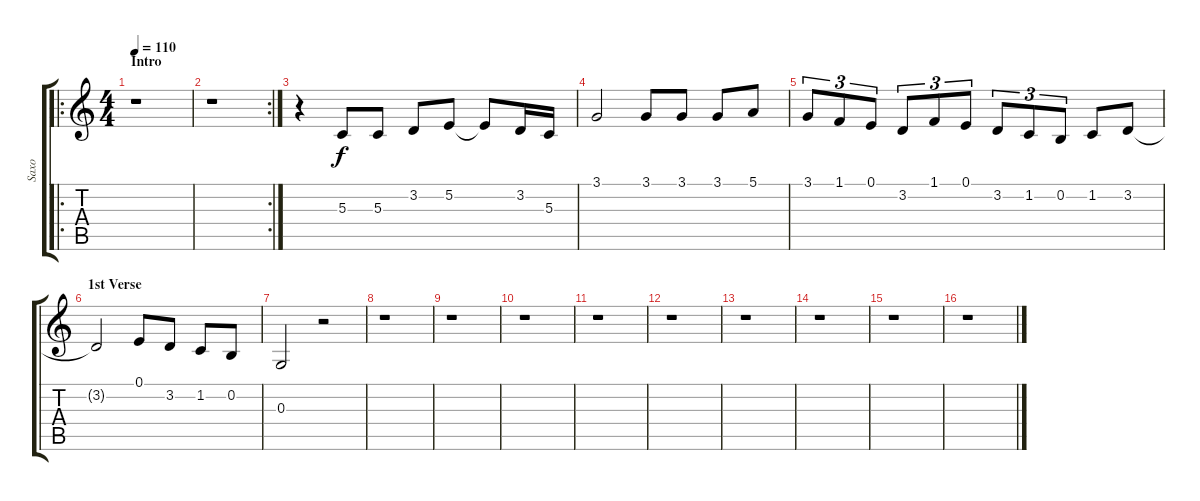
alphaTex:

\track ("Saxo" "Saxo") {instrument altosax}
\staff {score tabs}
\tuning (E4 B3 G3 D3 A2 E2) {hide}
\ro
\ts (4 4)
\section ("" "Intro")
\tempo 110
\clef g2
\ks c
r.1{dy f instrument altosax} |
\rc 2
r.1 |
r.4 5.3.8 5.3.8 3.2.8 5.2.8 5.2{t}.8 3.2.16 5.3.16 |
3.1.2 3.1.8 3.1.8 3.1.8 5.1.8 |
3.1.8{tu (3 2)} 1.1.8{tu (3 2)} 0.1.8{tu (3 2)} 3.2.8{tu (3 2)} 1.1.8{tu (3 2)} 0.1.8{tu (3 2)} 3.2.8{tu (3 2)} 1.2.8{tu (3 2)} 0.2.8{tu (3 2)} 1.2.8 3.2.8 |
\section ("" "1st Verse")
3.2{t}.2 0.1.8 3.2.8 1.2.8 0.2.8 |
0.3.2 r.2 |
r.1 |
r.1 |
r.1 |
r.1 |
r.1 |
r.1 |
r.1 |
r.1 |
r.1
